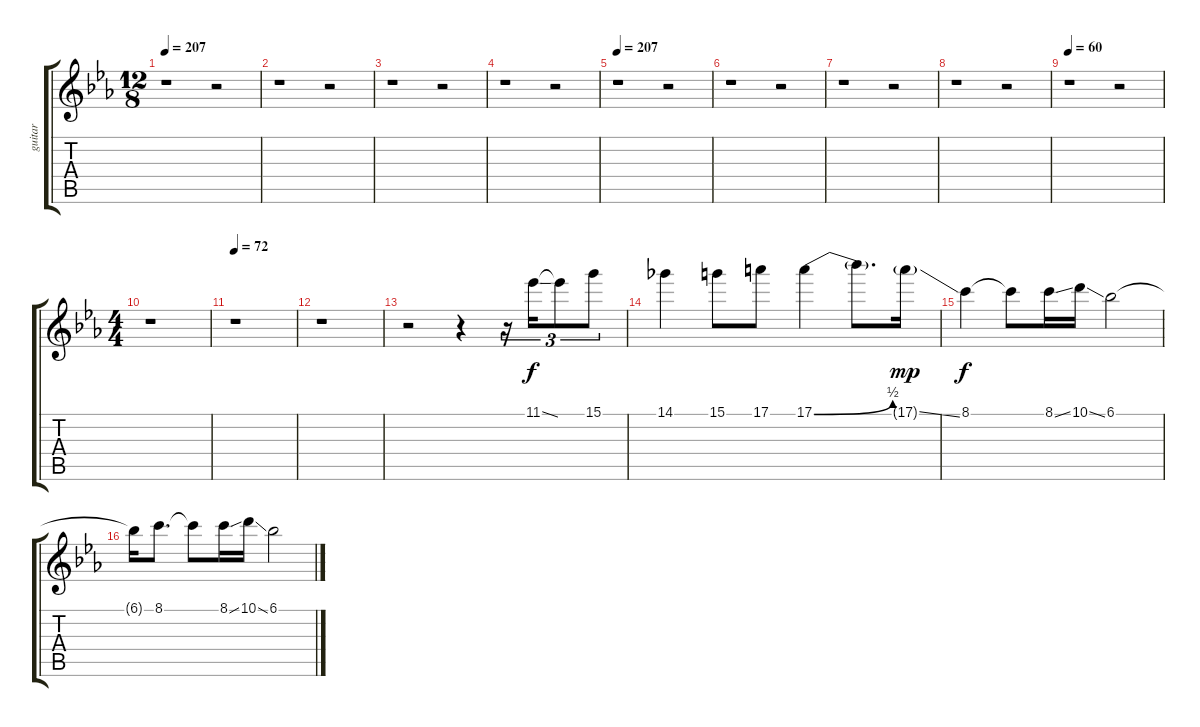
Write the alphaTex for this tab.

\track ("guitar" "guitar") {instrument acousticguitarsteel}
\staff {score tabs}
\tuning (E4 B3 G3 D3 A2 E2) {hide}
\ts (12 8)
\tempo 207
\clef g2
\ks eb
r.1{dy f} r.2 |
r.1 r.2 |
r.1 r.2 |
r.1 r.2 |
\tempo 207
r.1 r.2 |
r.1 r.2 |
r.1 r.2 |
r.1 r.2 |
\tempo 60
r.1 r.2 |
\ts (4 4)
r.1 |
\tempo 72
r.1 |
r.1 |
r.2 r.4 r.16{tu (3 2)} 11.1{ss}.16{tu (3 2)} 11.1{t}.8{tu (3 2)} 15.1.8{tu (3 2)} |
14.1.4 15.1.8 17.1.8 17.1{be (bend 0 0 60 2)}.4 17.1{t}.8{d} 17.1{ss g}.16{dy mp} |
8.1.4{dy f} 8.1{t}.8 8.1{ss}.16 10.1{ss}.16 6.1.2 |
6.1{t}.16 8.1.8{d} 8.1{t}.8 8.1{ss}.16 10.1{ss}.16 6.1.2
